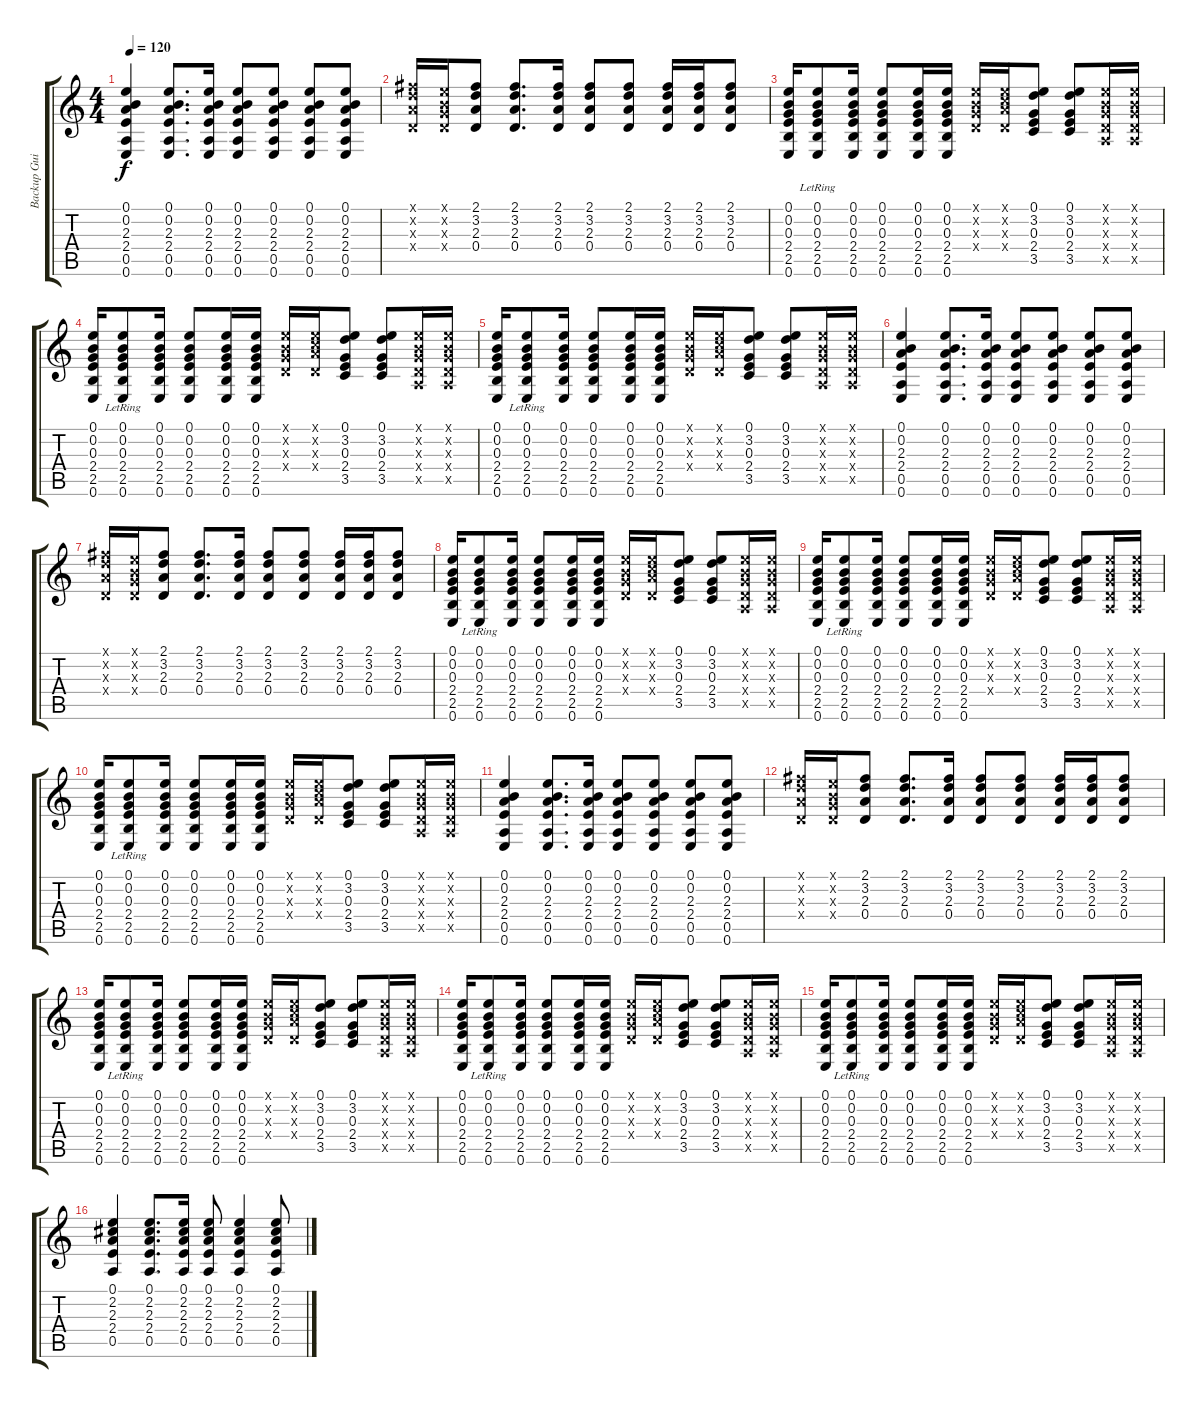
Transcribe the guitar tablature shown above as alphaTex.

\track ("Backup Guitar" "Backup Gui") {instrument overdrivenguitar}
\staff {score tabs}
\tuning (E4 B3 G3 D3 A2 E2) {hide}
\ts (4 4)
\tempo 120
\clef g2
\ks c
(0.1 0.2 2.3 2.4 0.5 0.6).4{dy f} (0.1 0.2 2.3 2.4 0.5 0.6).8{d} (0.1 0.2 2.3 2.4 0.5 0.6).16 (0.1 0.2 2.3 2.4 0.5 0.6).8 (0.1 0.2 2.3 2.4 0.5 0.6).8 (0.1 0.2 2.3 2.4 0.5 0.6).8 (0.1 0.2 2.3 2.4 0.5 0.6).8 |
(2.1{x} 3.2{x} 2.3{x} 0.4{x}).16 (0.1{x} 0.2{x} 0.3{x} 0.4{x}).16 (2.1 3.2 2.3 0.4).8 (2.1 3.2 2.3 0.4).8{d} (2.1 3.2 2.3 0.4).16 (2.1 3.2 2.3 0.4).8 (2.1 3.2 2.3 0.4).8 (2.1 3.2 2.3 0.4).16 (2.1 3.2 2.3 0.4).16 (2.1 3.2 2.3 0.4).8 |
(0.1 0.2 0.3 2.4 2.5 0.6).16 (0.1 0.2 0.3 2.4 2.5{lr} 0.6{lr}).8 (0.1 0.2 0.3 2.4 2.5 0.6).16 (0.1 0.2 0.3 2.4 2.5 0.6).8 (0.1 0.2 0.3 2.4 2.5 0.6).16 (0.1 0.2 0.3 2.4 2.5 0.6).16 (0.1{x} 0.2{x} 0.3{x} 0.4{x}).16 (0.1{x} 1.2{x} 2.3{x} 0.4{x}).16 (0.1 3.2 0.3 2.4 3.5).8 (0.1 3.2 0.3 2.4 3.5).8 (0.1{x} 0.2{x} 0.3{x} 0.4{x} 0.5{x}).16 (0.1{x} 0.2{x} 0.3{x} 0.4{x} 0.5{x}).16 |
(0.1 0.2 0.3 2.4 2.5 0.6).16 (0.1 0.2 0.3 2.4 2.5{lr} 0.6{lr}).8 (0.1 0.2 0.3 2.4 2.5 0.6).16 (0.1 0.2 0.3 2.4 2.5 0.6).8 (0.1 0.2 0.3 2.4 2.5 0.6).16 (0.1 0.2 0.3 2.4 2.5 0.6).16 (0.1{x} 0.2{x} 0.3{x} 0.4{x}).16 (0.1{x} 1.2{x} 2.3{x} 0.4{x}).16 (0.1 3.2 0.3 2.4 3.5).8 (0.1 3.2 0.3 2.4 3.5).8 (0.1{x} 0.2{x} 0.3{x} 0.4{x} 0.5{x}).16 (0.1{x} 0.2{x} 0.3{x} 0.4{x} 0.5{x}).16 |
(0.1 0.2 0.3 2.4 2.5 0.6).16 (0.1 0.2 0.3 2.4 2.5{lr} 0.6{lr}).8 (0.1 0.2 0.3 2.4 2.5 0.6).16 (0.1 0.2 0.3 2.4 2.5 0.6).8 (0.1 0.2 0.3 2.4 2.5 0.6).16 (0.1 0.2 0.3 2.4 2.5 0.6).16 (0.1{x} 0.2{x} 0.3{x} 0.4{x}).16 (0.1{x} 1.2{x} 2.3{x} 0.4{x}).16 (0.1 3.2 0.3 2.4 3.5).8 (0.1 3.2 0.3 2.4 3.5).8 (0.1{x} 0.2{x} 0.3{x} 0.4{x} 0.5{x}).16 (0.1{x} 0.2{x} 0.3{x} 0.4{x} 0.5{x}).16 |
(0.1 0.2 2.3 2.4 0.5 0.6).4 (0.1 0.2 2.3 2.4 0.5 0.6).8{d} (0.1 0.2 2.3 2.4 0.5 0.6).16 (0.1 0.2 2.3 2.4 0.5 0.6).8 (0.1 0.2 2.3 2.4 0.5 0.6).8 (0.1 0.2 2.3 2.4 0.5 0.6).8 (0.1 0.2 2.3 2.4 0.5 0.6).8 |
(2.1{x} 3.2{x} 2.3{x} 0.4{x}).16 (0.1{x} 0.2{x} 0.3{x} 0.4{x}).16 (2.1 3.2 2.3 0.4).8 (2.1 3.2 2.3 0.4).8{d} (2.1 3.2 2.3 0.4).16 (2.1 3.2 2.3 0.4).8 (2.1 3.2 2.3 0.4).8 (2.1 3.2 2.3 0.4).16 (2.1 3.2 2.3 0.4).16 (2.1 3.2 2.3 0.4).8 |
(0.1 0.2 0.3 2.4 2.5 0.6).16 (0.1 0.2 0.3 2.4 2.5{lr} 0.6{lr}).8 (0.1 0.2 0.3 2.4 2.5 0.6).16 (0.1 0.2 0.3 2.4 2.5 0.6).8 (0.1 0.2 0.3 2.4 2.5 0.6).16 (0.1 0.2 0.3 2.4 2.5 0.6).16 (0.1{x} 0.2{x} 0.3{x} 0.4{x}).16 (0.1{x} 1.2{x} 2.3{x} 0.4{x}).16 (0.1 3.2 0.3 2.4 3.5).8 (0.1 3.2 0.3 2.4 3.5).8 (0.1{x} 0.2{x} 0.3{x} 0.4{x} 0.5{x}).16 (0.1{x} 0.2{x} 0.3{x} 0.4{x} 0.5{x}).16 |
(0.1 0.2 0.3 2.4 2.5 0.6).16 (0.1 0.2 0.3 2.4 2.5{lr} 0.6{lr}).8 (0.1 0.2 0.3 2.4 2.5 0.6).16 (0.1 0.2 0.3 2.4 2.5 0.6).8 (0.1 0.2 0.3 2.4 2.5 0.6).16 (0.1 0.2 0.3 2.4 2.5 0.6).16 (0.1{x} 0.2{x} 0.3{x} 0.4{x}).16 (0.1{x} 1.2{x} 2.3{x} 0.4{x}).16 (0.1 3.2 0.3 2.4 3.5).8 (0.1 3.2 0.3 2.4 3.5).8 (0.1{x} 0.2{x} 0.3{x} 0.4{x} 0.5{x}).16 (0.1{x} 0.2{x} 0.3{x} 0.4{x} 0.5{x}).16 |
(0.1 0.2 0.3 2.4 2.5 0.6).16 (0.1 0.2 0.3 2.4 2.5{lr} 0.6{lr}).8 (0.1 0.2 0.3 2.4 2.5 0.6).16 (0.1 0.2 0.3 2.4 2.5 0.6).8 (0.1 0.2 0.3 2.4 2.5 0.6).16 (0.1 0.2 0.3 2.4 2.5 0.6).16 (0.1{x} 0.2{x} 0.3{x} 0.4{x}).16 (0.1{x} 1.2{x} 2.3{x} 0.4{x}).16 (0.1 3.2 0.3 2.4 3.5).8 (0.1 3.2 0.3 2.4 3.5).8 (0.1{x} 0.2{x} 0.3{x} 0.4{x} 0.5{x}).16 (0.1{x} 0.2{x} 0.3{x} 0.4{x} 0.5{x}).16 |
(0.1 0.2 2.3 2.4 0.5 0.6).4 (0.1 0.2 2.3 2.4 0.5 0.6).8{d} (0.1 0.2 2.3 2.4 0.5 0.6).16 (0.1 0.2 2.3 2.4 0.5 0.6).8 (0.1 0.2 2.3 2.4 0.5 0.6).8 (0.1 0.2 2.3 2.4 0.5 0.6).8 (0.1 0.2 2.3 2.4 0.5 0.6).8 |
(2.1{x} 3.2{x} 2.3{x} 0.4{x}).16 (0.1{x} 0.2{x} 0.3{x} 0.4{x}).16 (2.1 3.2 2.3 0.4).8 (2.1 3.2 2.3 0.4).8{d} (2.1 3.2 2.3 0.4).16 (2.1 3.2 2.3 0.4).8 (2.1 3.2 2.3 0.4).8 (2.1 3.2 2.3 0.4).16 (2.1 3.2 2.3 0.4).16 (2.1 3.2 2.3 0.4).8 |
(0.1 0.2 0.3 2.4 2.5 0.6).16 (0.1 0.2 0.3 2.4 2.5{lr} 0.6{lr}).8 (0.1 0.2 0.3 2.4 2.5 0.6).16 (0.1 0.2 0.3 2.4 2.5 0.6).8 (0.1 0.2 0.3 2.4 2.5 0.6).16 (0.1 0.2 0.3 2.4 2.5 0.6).16 (0.1{x} 0.2{x} 0.3{x} 0.4{x}).16 (0.1{x} 1.2{x} 2.3{x} 0.4{x}).16 (0.1 3.2 0.3 2.4 3.5).8 (0.1 3.2 0.3 2.4 3.5).8 (0.1{x} 0.2{x} 0.3{x} 0.4{x} 0.5{x}).16 (0.1{x} 0.2{x} 0.3{x} 0.4{x} 0.5{x}).16 |
(0.1 0.2 0.3 2.4 2.5 0.6).16 (0.1 0.2 0.3 2.4 2.5{lr} 0.6{lr}).8 (0.1 0.2 0.3 2.4 2.5 0.6).16 (0.1 0.2 0.3 2.4 2.5 0.6).8 (0.1 0.2 0.3 2.4 2.5 0.6).16 (0.1 0.2 0.3 2.4 2.5 0.6).16 (0.1{x} 0.2{x} 0.3{x} 0.4{x}).16 (0.1{x} 1.2{x} 2.3{x} 0.4{x}).16 (0.1 3.2 0.3 2.4 3.5).8 (0.1 3.2 0.3 2.4 3.5).8 (0.1{x} 0.2{x} 0.3{x} 0.4{x} 0.5{x}).16 (0.1{x} 0.2{x} 0.3{x} 0.4{x} 0.5{x}).16 |
(0.1 0.2 0.3 2.4 2.5 0.6).16 (0.1 0.2 0.3 2.4 2.5{lr} 0.6{lr}).8 (0.1 0.2 0.3 2.4 2.5 0.6).16 (0.1 0.2 0.3 2.4 2.5 0.6).8 (0.1 0.2 0.3 2.4 2.5 0.6).16 (0.1 0.2 0.3 2.4 2.5 0.6).16 (0.1{x} 0.2{x} 0.3{x} 0.4{x}).16 (0.1{x} 1.2{x} 2.3{x} 0.4{x}).16 (0.1 3.2 0.3 2.4 3.5).8 (0.1 3.2 0.3 2.4 3.5).8 (0.1{x} 0.2{x} 0.3{x} 0.4{x} 0.5{x}).16 (0.1{x} 0.2{x} 0.3{x} 0.4{x} 0.5{x}).16 |
(0.1 2.2 2.3 2.4 0.5).4 (0.1 2.2 2.3 2.4 0.5).8{d} (0.1 2.2 2.3 2.4 0.5).16 (0.1 2.2 2.3 2.4 0.5).8 (0.1 2.2 2.3 2.4 0.5).4 (0.1 2.2 2.3 2.4 0.5).8
